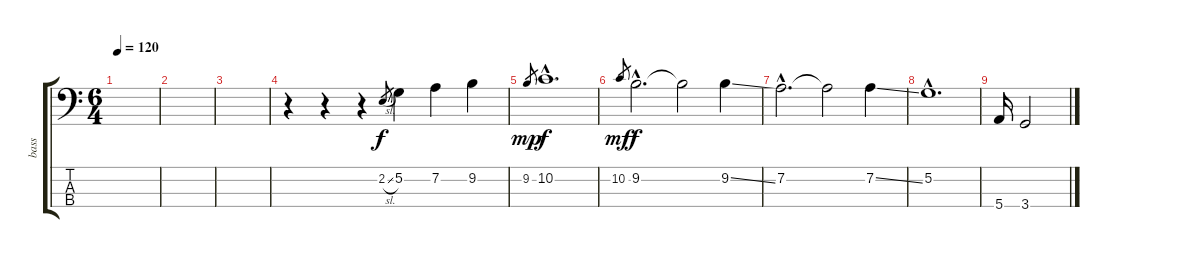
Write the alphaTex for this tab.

\track ("bass" "bass") {instrument fretlessbass}
\staff {score tabs}
\tuning (G2 D2 A1 E1) {hide}
\ts (6 4)
\tempo 120
\clef f4
\ks c
|
|
|
r.4 r.4 r.4 2.2{sl}.8{gr} 5.2.4 7.2.4 9.2.4 |
9.2.8{gr dy mp} 10.2{hac}.1{d dy f} |
10.2.8{gr dy mf} 9.2{hac}.2{d dy f} 9.2{t}.2 9.2{ss}.4 |
7.2{hac}.2{d} 7.2{t}.2 7.2{ss}.4 |
5.2{hac}.1{d} |
5.4.16 3.4.2
